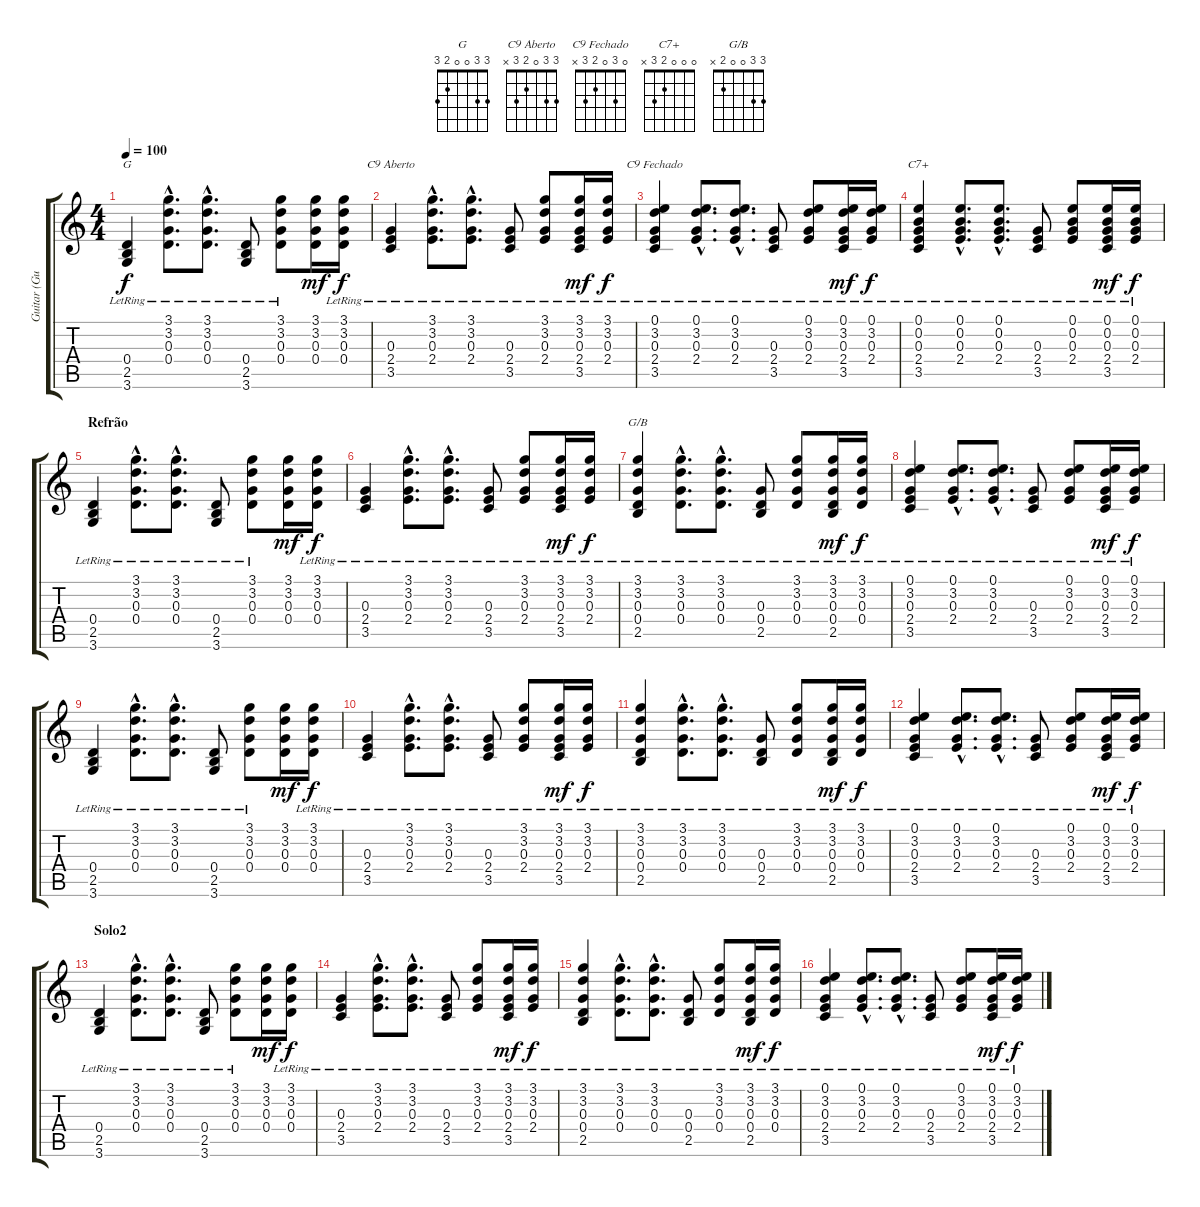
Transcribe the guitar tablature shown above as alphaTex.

\track ("Guitar (Guilherme)" "Guitar (Gu") {instrument acousticguitarsteel}
\staff {score tabs}
\tuning (E4 B3 G3 D3 A2 E2) {hide}
\chord ("G" 3 3 0 0 2 3)
\chord ("C9 Aberto" 3 3 0 2 3 x)
\chord ("C9 Fechado" 0 3 0 2 3 x)
\chord ("C7+" 0 0 0 2 3 x)
\chord ("G/B" 3 3 0 0 2 x)
\ts (4 4)
\tempo 100
\clef g2
\ks c
(0.4{lr} 2.5{lr} 3.6{lr}).4{ch "G" dy f} (3.1{hac lr} 3.2{hac lr} 0.3{hac lr} 0.4{hac}).8{d} (3.1{hac lr} 3.2{hac lr} 0.3{hac lr} 0.4{hac}).8{d} (0.4{lr} 2.5{lr} 3.6{lr}).8 (3.1{lr} 3.2{lr} 0.3{lr} 0.4).8 (3.1 3.2 0.3 0.4).16{dy mf} (3.1{lr} 3.2{lr} 0.3{lr} 0.4).16{dy f} |
(0.3{lr} 2.4{lr} 3.5{lr}).4{ch "C9 Aberto"} (3.1{hac lr} 3.2{hac lr} 0.3{hac lr} 2.4{hac}).8{d} (3.1{hac lr} 3.2{hac lr} 0.3{hac lr} 2.4{hac}).8{d} (0.3{lr} 2.4{lr} 3.5{lr}).8 (3.1{lr} 3.2{lr} 0.3{lr} 2.4).8 (3.1 3.2 0.3{lr} 2.4{lr} 3.5{lr}).16{dy mf} (3.1{lr} 3.2{lr} 0.3{lr} 2.4).16{dy f} |
(0.1{lr} 3.2{lr} 0.3{lr} 2.4{lr} 3.5{lr}).4{ch "C9 Fechado"} (0.1{hac lr} 3.2{hac lr} 0.3{hac lr} 2.4{hac}).8{d} (0.1{hac lr} 3.2{hac lr} 0.3{hac lr} 2.4{hac}).8{d} (0.3{lr} 2.4{lr} 3.5{lr}).8 (0.1{lr} 3.2{lr} 0.3{lr} 2.4).8 (0.1 3.2 0.3{lr} 2.4{lr} 3.5{lr}).16{dy mf} (0.1{lr} 3.2{lr} 0.3{lr} 2.4).16{dy f} |
(0.1{lr} 0.2{lr} 0.3{lr} 2.4{lr} 3.5{lr}).4{ch "C7+"} (0.1{hac lr} 0.2{hac lr} 0.3{hac lr} 2.4{hac}).8{d} (0.1{hac lr} 0.2{hac lr} 0.3{hac lr} 2.4{hac}).8{d} (0.3{lr} 2.4{lr} 3.5{lr}).8 (0.1{lr} 0.2{lr} 0.3{lr} 2.4).8 (0.1 0.2 0.3{lr} 2.4{lr} 3.5{lr}).16{dy mf} (0.1{lr} 0.2{lr} 0.3{lr} 2.4).16{dy f} |
\section ("" "Refrão")
(0.4{lr} 2.5{lr} 3.6{lr}).4 (3.1{hac lr} 3.2{hac lr} 0.3{hac lr} 0.4{hac}).8{d} (3.1{hac lr} 3.2{hac lr} 0.3{hac lr} 0.4{hac}).8{d} (0.4{lr} 2.5{lr} 3.6{lr}).8 (3.1{lr} 3.2{lr} 0.3{lr} 0.4).8 (3.1 3.2 0.3 0.4).16{dy mf} (3.1{lr} 3.2{lr} 0.3{lr} 0.4).16{dy f} |
(0.3{lr} 2.4{lr} 3.5{lr}).4 (3.1{hac lr} 3.2{hac lr} 0.3{hac lr} 2.4{hac}).8{d} (3.1{hac lr} 3.2{hac lr} 0.3{hac lr} 2.4{hac}).8{d} (0.3{lr} 2.4{lr} 3.5{lr}).8 (3.1{lr} 3.2{lr} 0.3{lr} 2.4).8 (3.1 3.2 0.3{lr} 2.4{lr} 3.5{lr}).16{dy mf} (3.1{lr} 3.2{lr} 0.3{lr} 2.4).16{dy f} |
(3.1{lr} 3.2{lr} 0.3{lr} 0.4 2.5{lr}).4{ch "G/B"} (3.1{hac lr} 3.2{hac lr} 0.3{hac lr} 0.4{hac}).8{d} (3.1{hac lr} 3.2{hac lr} 0.3{hac lr} 0.4{hac}).8{d} (0.3{lr} 0.4{lr} 2.5{lr}).8 (3.1{lr} 3.2{lr} 0.3{lr} 0.4).8 (3.1 3.2 0.3{lr} 0.4{lr} 2.5{lr}).16{dy mf} (3.1{lr} 3.2{lr} 0.3{lr} 0.4).16{dy f} |
(0.1{lr} 3.2{lr} 0.3{lr} 2.4{lr} 3.5{lr}).4 (0.1{hac lr} 3.2{hac lr} 0.3{hac lr} 2.4{hac}).8{d} (0.1{hac lr} 3.2{hac lr} 0.3{hac lr} 2.4{hac}).8{d} (0.3{lr} 2.4{lr} 3.5{lr}).8 (0.1{lr} 3.2{lr} 0.3{lr} 2.4).8 (0.1 3.2 0.3{lr} 2.4{lr} 3.5{lr}).16{dy mf} (0.1{lr} 3.2{lr} 0.3{lr} 2.4).16{dy f} |
(0.4{lr} 2.5{lr} 3.6{lr}).4 (3.1{hac lr} 3.2{hac lr} 0.3{hac lr} 0.4{hac}).8{d} (3.1{hac lr} 3.2{hac lr} 0.3{hac lr} 0.4{hac}).8{d} (0.4{lr} 2.5{lr} 3.6{lr}).8 (3.1{lr} 3.2{lr} 0.3{lr} 0.4).8 (3.1 3.2 0.3 0.4).16{dy mf} (3.1{lr} 3.2{lr} 0.3{lr} 0.4).16{dy f} |
(0.3{lr} 2.4{lr} 3.5{lr}).4 (3.1{hac lr} 3.2{hac lr} 0.3{hac lr} 2.4{hac}).8{d} (3.1{hac lr} 3.2{hac lr} 0.3{hac lr} 2.4{hac}).8{d} (0.3{lr} 2.4{lr} 3.5{lr}).8 (3.1{lr} 3.2{lr} 0.3{lr} 2.4).8 (3.1 3.2 0.3{lr} 2.4{lr} 3.5{lr}).16{dy mf} (3.1{lr} 3.2{lr} 0.3{lr} 2.4).16{dy f} |
(3.1{lr} 3.2{lr} 0.3{lr} 0.4 2.5{lr}).4 (3.1{hac lr} 3.2{hac lr} 0.3{hac lr} 0.4{hac}).8{d} (3.1{hac lr} 3.2{hac lr} 0.3{hac lr} 0.4{hac}).8{d} (0.3{lr} 0.4{lr} 2.5{lr}).8 (3.1{lr} 3.2{lr} 0.3{lr} 0.4).8 (3.1 3.2 0.3{lr} 0.4{lr} 2.5{lr}).16{dy mf} (3.1{lr} 3.2{lr} 0.3{lr} 0.4).16{dy f} |
(0.1{lr} 3.2{lr} 0.3{lr} 2.4{lr} 3.5{lr}).4 (0.1{hac lr} 3.2{hac lr} 0.3{hac lr} 2.4{hac}).8{d} (0.1{hac lr} 3.2{hac lr} 0.3{hac lr} 2.4{hac}).8{d} (0.3{lr} 2.4{lr} 3.5{lr}).8 (0.1{lr} 3.2{lr} 0.3{lr} 2.4).8 (0.1 3.2 0.3{lr} 2.4{lr} 3.5{lr}).16{dy mf} (0.1{lr} 3.2{lr} 0.3{lr} 2.4).16{dy f} |
\section ("" "Solo2")
(0.4{lr} 2.5{lr} 3.6{lr}).4 (3.1{hac lr} 3.2{hac lr} 0.3{hac lr} 0.4{hac}).8{d} (3.1{hac lr} 3.2{hac lr} 0.3{hac lr} 0.4{hac}).8{d} (0.4{lr} 2.5{lr} 3.6{lr}).8 (3.1{lr} 3.2{lr} 0.3{lr} 0.4).8 (3.1 3.2 0.3 0.4).16{dy mf} (3.1{lr} 3.2{lr} 0.3{lr} 0.4).16{dy f} |
(0.3{lr} 2.4{lr} 3.5{lr}).4 (3.1{hac lr} 3.2{hac lr} 0.3{hac lr} 2.4{hac}).8{d} (3.1{hac lr} 3.2{hac lr} 0.3{hac lr} 2.4{hac}).8{d} (0.3{lr} 2.4{lr} 3.5{lr}).8 (3.1{lr} 3.2{lr} 0.3{lr} 2.4).8 (3.1 3.2 0.3{lr} 2.4{lr} 3.5{lr}).16{dy mf} (3.1{lr} 3.2{lr} 0.3{lr} 2.4).16{dy f} |
(3.1{lr} 3.2{lr} 0.3{lr} 0.4 2.5{lr}).4 (3.1{hac lr} 3.2{hac lr} 0.3{hac lr} 0.4{hac}).8{d} (3.1{hac lr} 3.2{hac lr} 0.3{hac lr} 0.4{hac}).8{d} (0.3{lr} 0.4{lr} 2.5{lr}).8 (3.1{lr} 3.2{lr} 0.3{lr} 0.4).8 (3.1 3.2 0.3{lr} 0.4{lr} 2.5{lr}).16{dy mf} (3.1{lr} 3.2{lr} 0.3{lr} 0.4).16{dy f} |
(0.1{lr} 3.2{lr} 0.3{lr} 2.4{lr} 3.5{lr}).4 (0.1{hac lr} 3.2{hac lr} 0.3{hac lr} 2.4{hac}).8{d} (0.1{hac lr} 3.2{hac lr} 0.3{hac lr} 2.4{hac}).8{d} (0.3{lr} 2.4{lr} 3.5{lr}).8 (0.1{lr} 3.2{lr} 0.3{lr} 2.4).8 (0.1 3.2 0.3{lr} 2.4{lr} 3.5{lr}).16{dy mf} (0.1{lr} 3.2{lr} 0.3{lr} 2.4).16{dy f}
